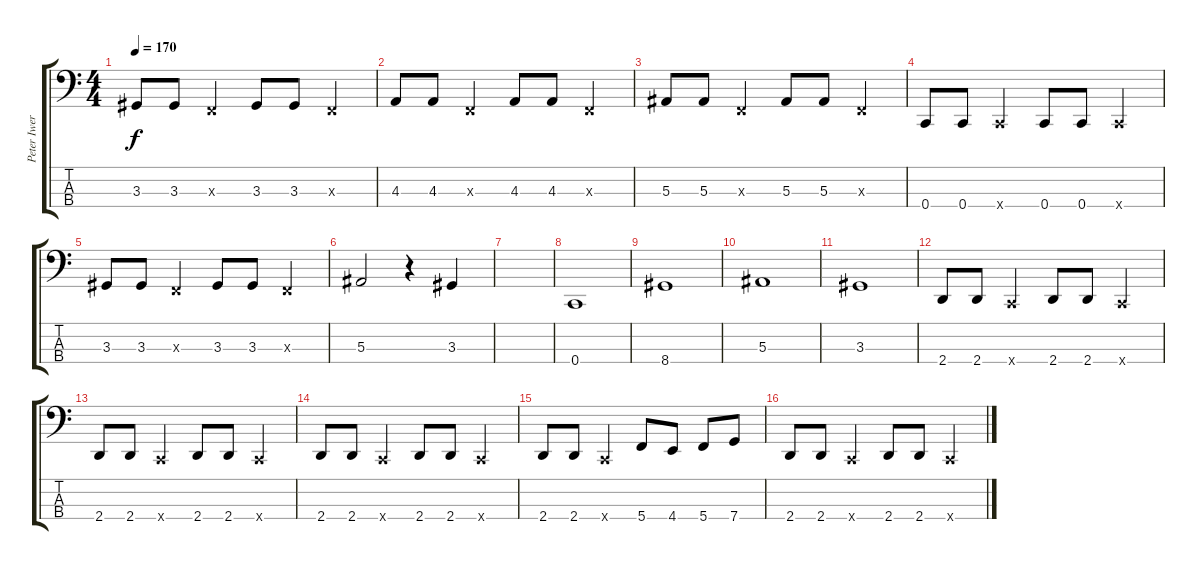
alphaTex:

\track ("Peter Iwers" "Peter Iwer") {instrument electricbasspick}
\staff {score tabs}
\tuning (Eb2 Bb1 F1 C1) {hide}
\ts (4 4)
\tempo 170
\clef f4
\ks c
3.3.8{dy f} 3.3.8 0.3{x}.4 3.3.8 3.3.8 0.3{x}.4 |
4.3.8 4.3.8 0.3{x}.4 4.3.8 4.3.8 0.3{x}.4 |
5.3.8 5.3.8 0.3{x}.4 5.3.8 5.3.8 0.3{x}.4 |
0.4.8 0.4.8 0.4{x}.4 0.4.8 0.4.8 0.4{x}.4 |
3.3.8 3.3.8 0.3{x}.4 3.3.8 3.3.8 0.3{x}.4 |
5.3.2 r.4 3.3.4 |
|
0.4.1 |
8.4.1 |
5.3.1 |
3.3.1 |
2.4.8 2.4.8 0.4{x}.4 2.4.8 2.4.8 0.4{x}.4 |
2.4.8 2.4.8 0.4{x}.4 2.4.8 2.4.8 0.4{x}.4 |
2.4.8 2.4.8 0.4{x}.4 2.4.8 2.4.8 0.4{x}.4 |
2.4.8 2.4.8 0.4{x}.4 5.4.8 4.4.8 5.4.8 7.4.8 |
2.4.8 2.4.8 0.4{x}.4 2.4.8 2.4.8 0.4{x}.4
